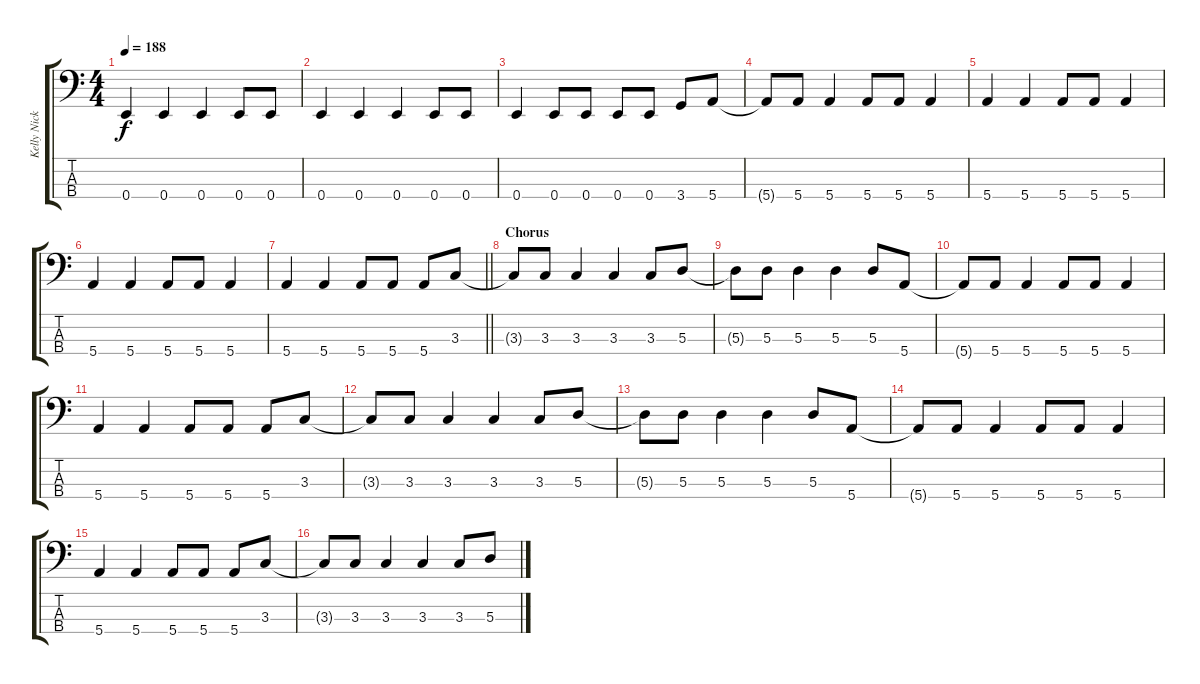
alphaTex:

\track ("Kelly Nickels - Bass Guitar" "Kelly Nick") {instrument electricbasspick}
\staff {score tabs}
\tuning (G2 D2 A1 E1) {hide}
\ts (4 4)
\tempo 188
\clef f4
\ks c
0.4.4{dy f} 0.4.4 0.4.4 0.4.8 0.4.8 |
0.4.4 0.4.4 0.4.4 0.4.8 0.4.8 |
0.4.4 0.4.8 0.4.8 0.4.8 0.4.8 3.4.8 5.4.8 |
5.4{t}.8 5.4.8 5.4.4 5.4.8 5.4.8 5.4.4 |
5.4.4 5.4.4 5.4.8 5.4.8 5.4.4 |
5.4.4 5.4.4 5.4.8 5.4.8 5.4.4 |
\barLineRight lightlight
5.4.4 5.4.4 5.4.8 5.4.8 5.4.8 3.3.8 |
\section ("" "Chorus")
3.3{t}.8 3.3.8 3.3.4 3.3.4 3.3.8 5.3.8 |
5.3{t}.8 5.3.8 5.3.4 5.3.4 5.3.8 5.4.8 |
5.4{t}.8 5.4.8 5.4.4 5.4.8 5.4.8 5.4.4 |
5.4.4 5.4.4 5.4.8 5.4.8 5.4.8 3.3.8 |
3.3{t}.8 3.3.8 3.3.4 3.3.4 3.3.8 5.3.8 |
5.3{t}.8 5.3.8 5.3.4 5.3.4 5.3.8 5.4.8 |
5.4{t}.8 5.4.8 5.4.4 5.4.8 5.4.8 5.4.4 |
5.4.4 5.4.4 5.4.8 5.4.8 5.4.8 3.3.8 |
3.3{t}.8 3.3.8 3.3.4 3.3.4 3.3.8 5.3.8
